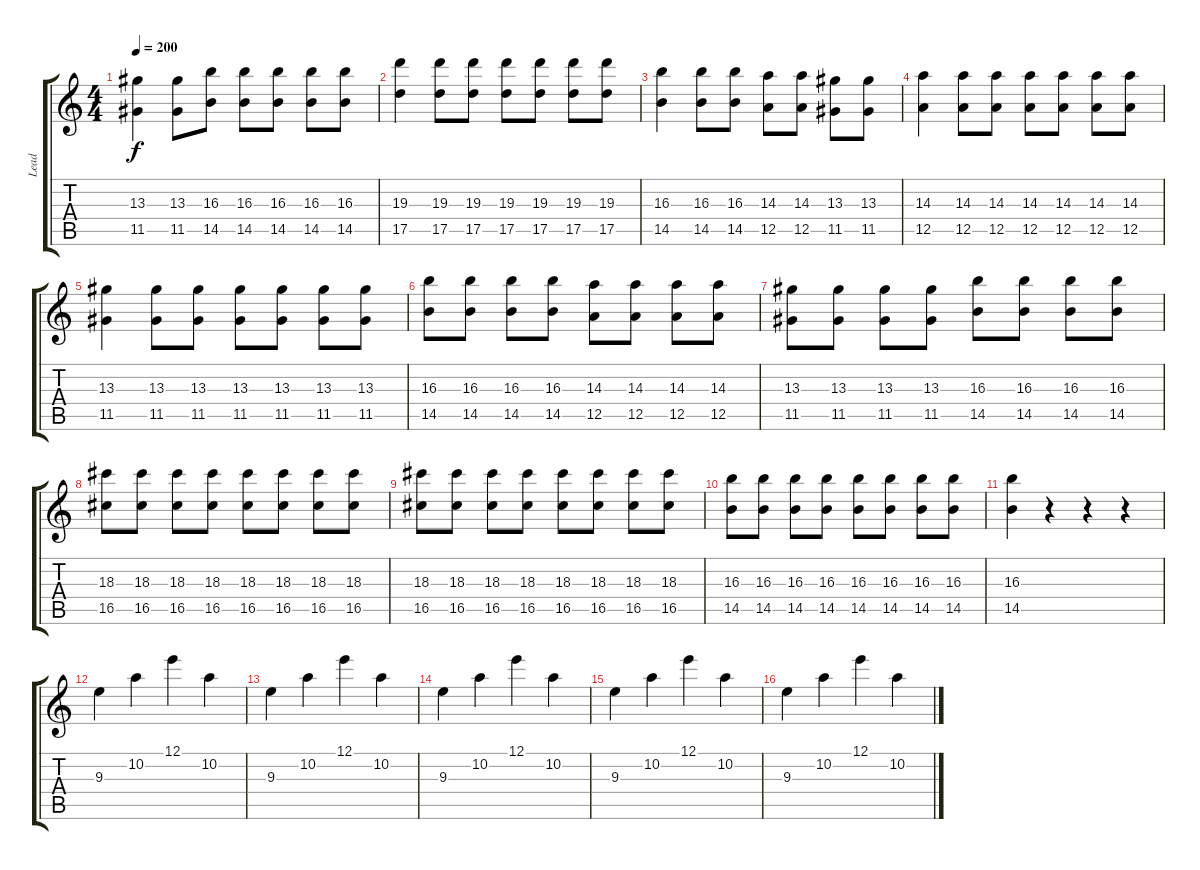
\track ("Lead" "Lead") {instrument overdrivenguitar}
\staff {score tabs}
\tuning (E4 B3 G3 D3 A2 D2) {hide}
\ts (4 4)
\tempo 200
\clef g2
\ks c
(13.3 11.5).4{dy f} (13.3 11.5).8 (16.3 14.5).8 (16.3 14.5).8 (16.3 14.5).8 (16.3 14.5).8 (16.3 14.5).8 |
(19.3 17.5).4 (19.3 17.5).8 (19.3 17.5).8 (19.3 17.5).8 (19.3 17.5).8 (19.3 17.5).8 (19.3 17.5).8 |
(16.3 14.5).4 (16.3 14.5).8 (16.3 14.5).8 (14.3 12.5).8 (14.3 12.5).8 (13.3 11.5).8 (13.3 11.5).8 |
(14.3 12.5).4 (14.3 12.5).8 (14.3 12.5).8 (14.3 12.5).8 (14.3 12.5).8 (14.3 12.5).8 (14.3 12.5).8 |
(13.3 11.5).4 (13.3 11.5).8 (13.3 11.5).8 (13.3 11.5).8 (13.3 11.5).8 (13.3 11.5).8 (13.3 11.5).8 |
(16.3 14.5).8 (16.3 14.5).8 (16.3 14.5).8 (16.3 14.5).8 (14.3 12.5).8 (14.3 12.5).8 (14.3 12.5).8 (14.3 12.5).8 |
(13.3 11.5).8 (13.3 11.5).8 (13.3 11.5).8 (13.3 11.5).8 (16.3 14.5).8 (16.3 14.5).8 (16.3 14.5).8 (16.3 14.5).8 |
(18.3 16.5).8 (18.3 16.5).8 (18.3 16.5).8 (18.3 16.5).8 (18.3 16.5).8 (18.3 16.5).8 (18.3 16.5).8 (18.3 16.5).8 |
(18.3 16.5).8 (18.3 16.5).8 (18.3 16.5).8 (18.3 16.5).8 (18.3 16.5).8 (18.3 16.5).8 (18.3 16.5).8 (18.3 16.5).8 |
(16.3 14.5).8 (16.3 14.5).8 (16.3 14.5).8 (16.3 14.5).8 (16.3 14.5).8 (16.3 14.5).8 (16.3 14.5).8 (16.3 14.5).8 |
(16.3 14.5).4 r.4 r.4 r.4 |
9.3.4 10.2.4 12.1.4 10.2.4 |
9.3.4 10.2.4 12.1.4 10.2.4 |
9.3.4 10.2.4 12.1.4 10.2.4 |
9.3.4 10.2.4 12.1.4 10.2.4 |
9.3.4 10.2.4 12.1.4 10.2.4
